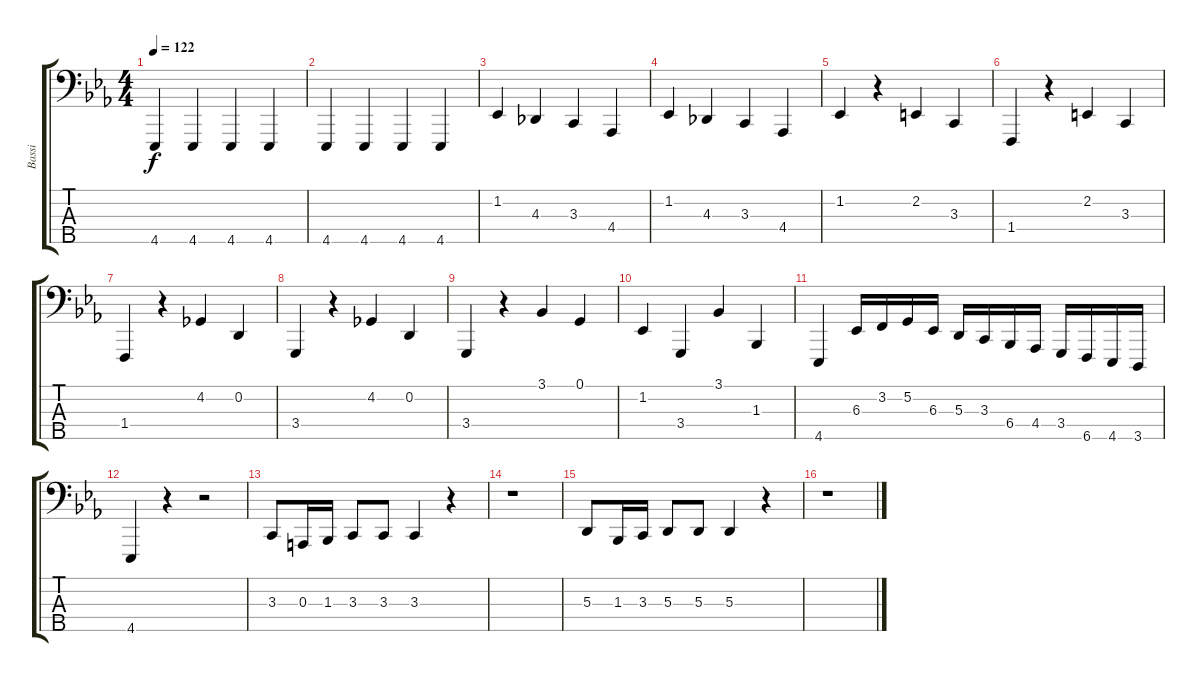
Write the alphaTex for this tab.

\track ("Bassi" "Bassi") {instrument cello}
\staff {score tabs}
\tuning (G2 D2 A1 E1 B0) {hide}
\ts (4 4)
\tempo 122
\clef f4
\ks eb
4.5.4{dy f} 4.5.4 4.5.4 4.5.4 |
4.5.4 4.5.4 4.5.4 4.5.4 |
1.2.4 4.3.4 3.3.4 4.4.4 |
1.2.4 4.3.4 3.3.4 4.4.4 |
1.2.4 r.4 2.2.4 3.3.4 |
1.4.4 r.4 2.2.4 3.3.4 |
1.4.4 r.4 4.2.4 0.2.4 |
3.4.4 r.4 4.2.4 0.2.4 |
3.4.4 r.4 3.1.4 0.1.4 |
1.2.4 3.4.4 3.1.4 1.3.4 |
4.5.4 6.3.16 3.2.16 5.2.16 6.3.16 5.3.16 3.3.16 6.4.16 4.4.16 3.4.16 6.5.16 4.5.16 3.5.16 |
4.5.4 r.4 r.2 |
3.3.8 0.3.16 1.3.16 3.3.8 3.3.8 3.3.4 r.4 |
r.1 |
5.3.8 1.3.16 3.3.16 5.3.8 5.3.8 5.3.4 r.4 |
r.1
